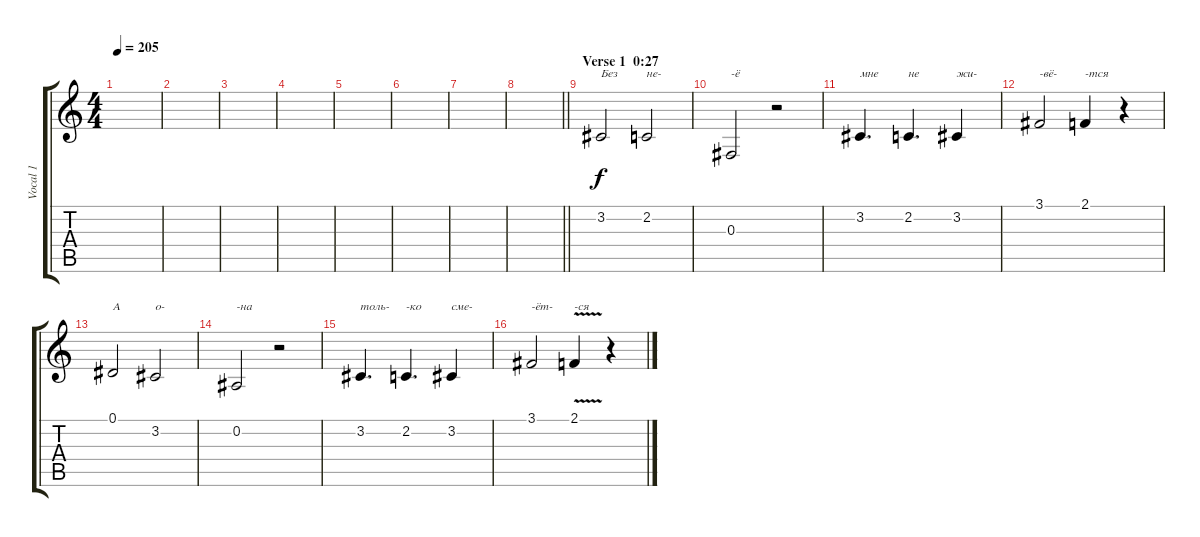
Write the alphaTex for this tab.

\track ("Vocal 1" "Vocal 1") {instrument tenorsax}
\staff {score tabs}
\tuning (Eb4 Bb3 Gb3 Db3 Ab2 Db2) {hide}
\ts (4 4)
\tempo 205
\clef g2
\ks c
|
|
|
|
|
|
|
\barLineRight lightlight
|
\section ("" "Verse 1  0:27")
3.2.2{txt "Без"} 2.2.2{txt "не-"} |
0.3.2{txt "-ё"} r.2 |
3.2.4{d txt "мне"} 2.2.4{d txt "не"} 3.2.4{txt "жи-"} |
3.1.2{txt "-вё-"} 2.1.4{txt "-тся"} r.4 |
0.1.2{txt "А"} 3.2.2{txt "о-"} |
0.2.2{txt "-на"} r.2 |
3.2.4{d txt "толь-"} 2.2.4{d txt "-ко"} 3.2.4{txt "сме-"} |
3.1.2{txt "-ёт-"} 2.1{v}.4{txt "-ся"} r.4
